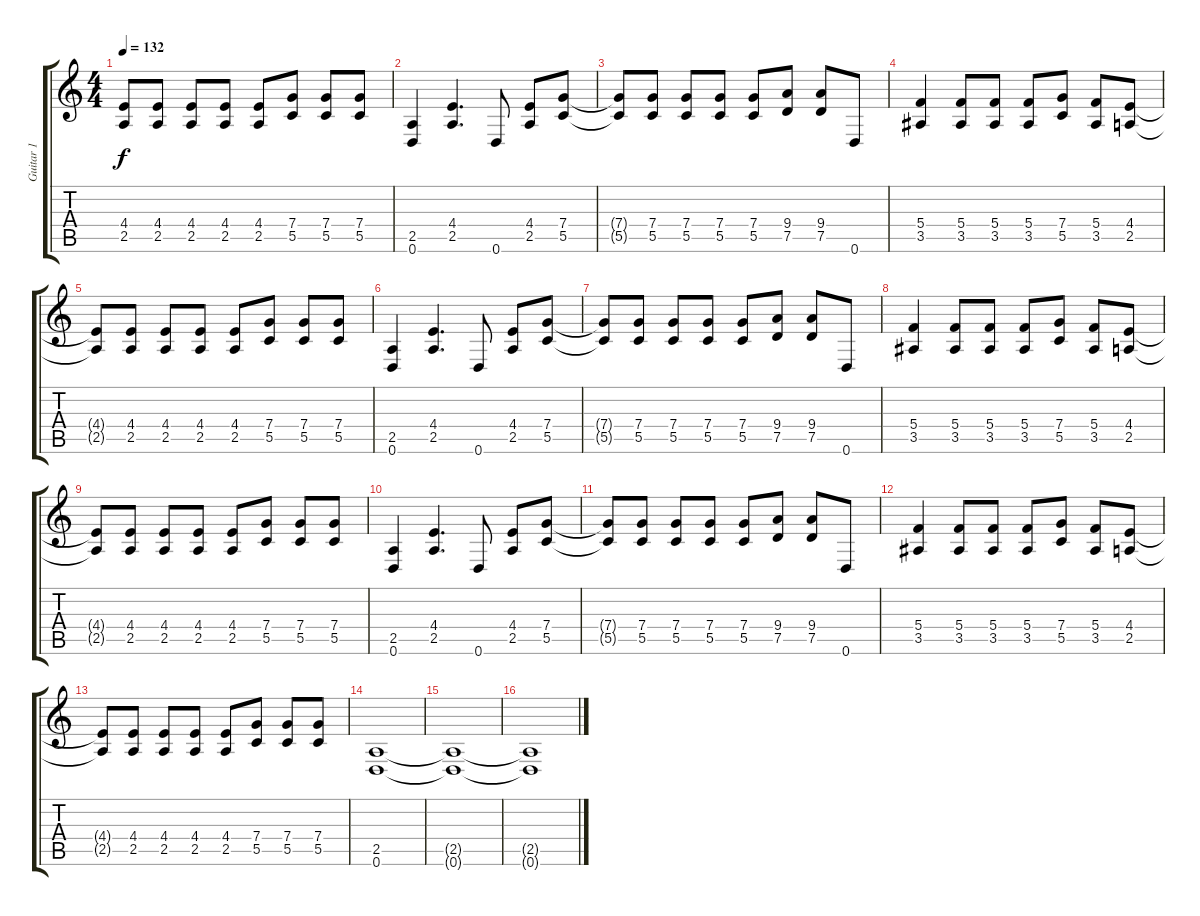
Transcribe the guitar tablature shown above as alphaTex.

\track ("Guitar 1" "Guitar 1") {instrument distortionguitar}
\staff {score tabs}
\tuning (D4 A3 F3 C3 G2 D2) {hide}
\ts (4 4)
\tempo 132
\clef g2
\ks c
(4.4{t} 2.5{t}).8{dy f} (4.4 2.5).8 (4.4 2.5).8 (4.4 2.5).8 (4.4 2.5).8 (7.4 5.5).8 (7.4 5.5).8 (7.4 5.5).8 |
(2.5 0.6).4 (4.4 2.5).4{d} 0.6.8 (4.4 2.5).8 (7.4 5.5).8 |
(7.4{t} 5.5{t}).8 (7.4 5.5).8 (7.4 5.5).8 (7.4 5.5).8 (7.4 5.5).8 (9.4 7.5).8 (9.4 7.5).8 0.6.8 |
(5.4 3.5).4 (5.4 3.5).8 (5.4 3.5).8 (5.4 3.5).8 (7.4 5.5).8 (5.4 3.5).8 (4.4 2.5).8 |
(4.4{t} 2.5{t}).8 (4.4 2.5).8 (4.4 2.5).8 (4.4 2.5).8 (4.4 2.5).8 (7.4 5.5).8 (7.4 5.5).8 (7.4 5.5).8 |
(2.5 0.6).4 (4.4 2.5).4{d} 0.6.8 (4.4 2.5).8 (7.4 5.5).8 |
(7.4{t} 5.5{t}).8 (7.4 5.5).8 (7.4 5.5).8 (7.4 5.5).8 (7.4 5.5).8 (9.4 7.5).8 (9.4 7.5).8 0.6.8 |
(5.4 3.5).4 (5.4 3.5).8 (5.4 3.5).8 (5.4 3.5).8 (7.4 5.5).8 (5.4 3.5).8 (4.4 2.5).8 |
(4.4{t} 2.5{t}).8 (4.4 2.5).8 (4.4 2.5).8 (4.4 2.5).8 (4.4 2.5).8 (7.4 5.5).8 (7.4 5.5).8 (7.4 5.5).8 |
(2.5 0.6).4 (4.4 2.5).4{d} 0.6.8 (4.4 2.5).8 (7.4 5.5).8 |
(7.4{t} 5.5{t}).8 (7.4 5.5).8 (7.4 5.5).8 (7.4 5.5).8 (7.4 5.5).8 (9.4 7.5).8 (9.4 7.5).8 0.6.8 |
(5.4 3.5).4 (5.4 3.5).8 (5.4 3.5).8 (5.4 3.5).8 (7.4 5.5).8 (5.4 3.5).8 (4.4 2.5).8 |
(4.4{t} 2.5{t}).8 (4.4 2.5).8 (4.4 2.5).8 (4.4 2.5).8 (4.4 2.5).8 (7.4 5.5).8 (7.4 5.5).8 (7.4 5.5).8 |
(2.5 0.6).1 |
(2.5{t} 0.6{t}).1 |
(2.5{t} 0.6{t}).1
